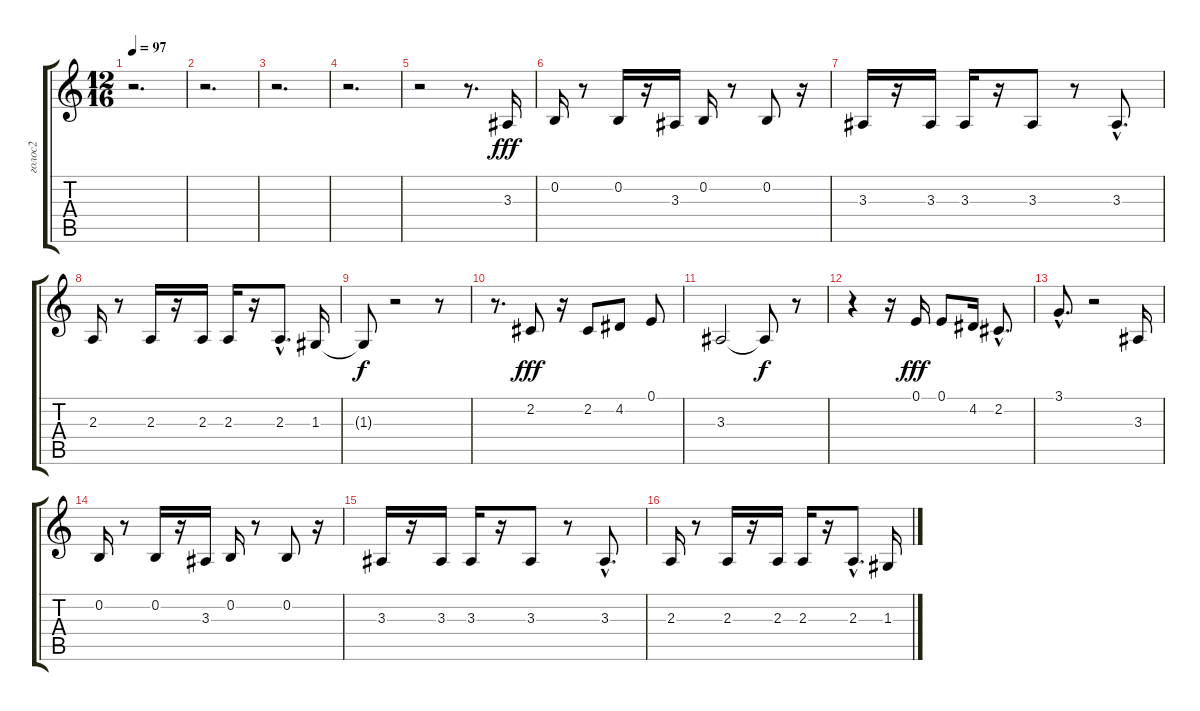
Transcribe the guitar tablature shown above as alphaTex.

\track ("голос2" "голос2") {instrument tremolostrings}
\staff {score tabs}
\tuning (E4 B3 G3 D3 A2 E2) {hide}
\ts (12 16)
\tempo 97
\clef g2
\ks c
r.2{d dy fff instrument tremolostrings} |
r.2{d} |
r.2{d} |
r.2{d} |
r.2 r.8{d} 3.3.16 |
0.2.16 r.8 0.2.16 r.16 3.3.16 0.2.16 r.8 0.2.8 r.16 |
3.3.16 r.16 3.3.16 3.3.16 r.16 3.3.8 r.8 3.3{hac}.8{d} |
2.3.16 r.8 2.3.16 r.16 2.3.16 2.3.16 r.16 2.3{hac}.8{d} 1.3.16 |
1.3{t}.8{dy f} r.2 r.8 |
r.8{d} 2.2.8{dy fff} r.16 2.2.8 4.2.8 0.1.8 |
3.3.2 3.3{t}.8{dy f} r.8 |
r.4 r.16 0.1.16{dy fff} 0.1.8 4.2.16 2.2{hac}.8{d} |
3.1{hac}.8{d} r.2 3.3.16 |
0.2.16 r.8 0.2.16 r.16 3.3.16 0.2.16 r.8 0.2.8 r.16 |
3.3.16 r.16 3.3.16 3.3.16 r.16 3.3.8 r.8 3.3{hac}.8{d} |
2.3.16 r.8 2.3.16 r.16 2.3.16 2.3.16 r.16 2.3{hac}.8{d} 1.3.16
